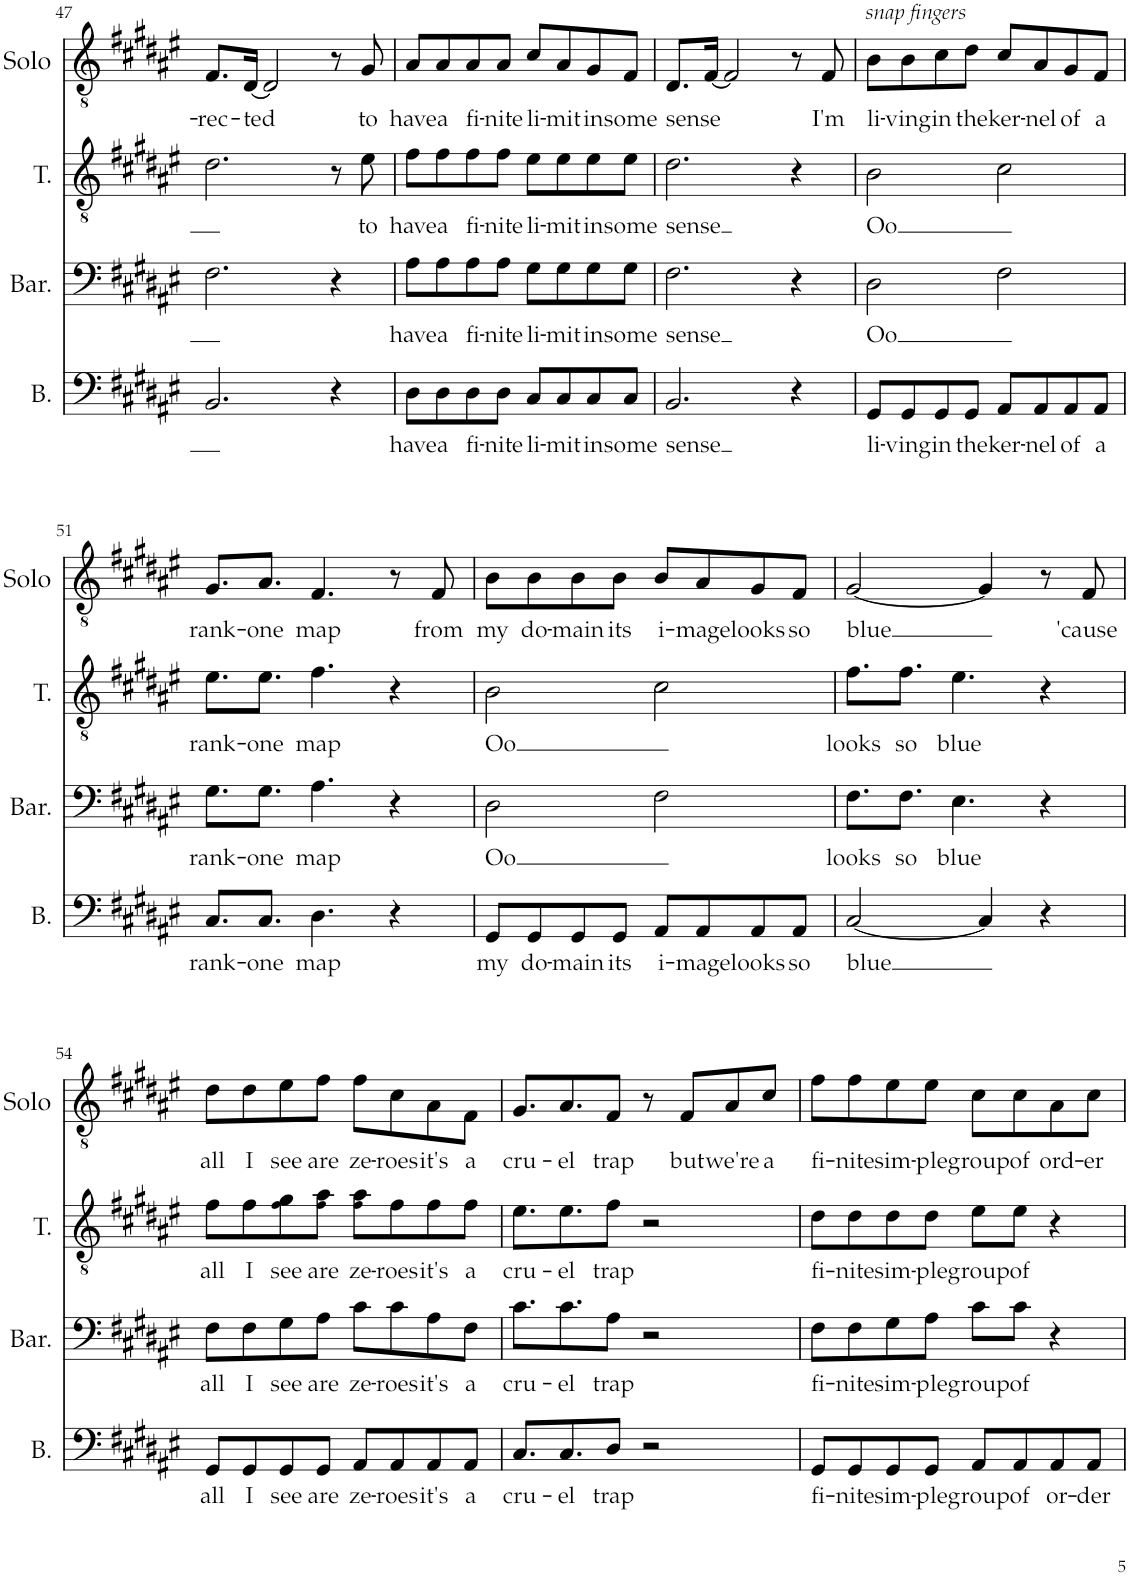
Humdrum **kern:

**kern	**text	**kern	**text	**kern	**text	**kern	**text
*part4	*part4	*part3	*part3	*part2	*part2	*part1	*part1
*staff4	*staff4	*staff3	*staff3	*staff2	*staff2	*staff1	*staff1
*I"Bass	*	*I"Baritone	*	*I"Tenor	*	*I"Tenor (Solo)	*
*I'B.	*	*I'Bar.	*	*I'T.	*	*I'Solo	*
!!LO:PB:g=z
*clefF4	*	*clefF4	*	*clefGv2	*	*clefGv2	*
*k[f#c#g#d#a#e#]	*	*k[f#c#g#d#a#e#]	*	*k[f#c#g#d#a#e#]	*	*k[f#c#g#d#a#e#]	*
*M4/4	*	*M4/4	*	*M4/4	*	*M4/4	*
=47	=47	=47	=47	=47	=47	=47	=47
!	!	!	!	!	!	!	!LO:LY:b
2.BB/	.	2.F#\	.	2.d#\	.	8.F#/L	-rec-
!	!	!	!	!	!	!	!LO:LY:b
.	.	.	.	.	.	[16D#/Jk	-ted
.	.	.	.	.	.	2D#/]	.
4r	.	4r	.	8r	.	8r	.
!	!	!	!	!	!LO:LY:b	!	!LO:LY:b
.	.	.	.	8e#\	to	8G#/	to
=48	=48	=48	=48	=48	=48	=48	=48
!	!LO:LY:b	!	!LO:LY:b	!	!LO:LY:b	!	!LO:LY:b
8D#\L	have	8A#\L	have	8f#\L	have	8A#/L	have
!	!LO:LY:b	!	!LO:LY:b	!	!LO:LY:b	!	!LO:LY:b
8D#\	a	8A#\	a	8f#\	a	8A#/	a
!	!LO:LY:b	!	!LO:LY:b	!	!LO:LY:b	!	!LO:LY:b
8D#\	fi-	8A#\	fi-	8f#\	fi-	8A#/	fi-
!	!LO:LY:b	!	!LO:LY:b	!	!LO:LY:b	!	!LO:LY:b
8D#\J	-nite	8A#\J	-nite	8f#\J	-nite	8A#/J	-nite
!	!LO:LY:b	!	!LO:LY:b	!	!LO:LY:b	!	!LO:LY:b
8C#/L	li-	8G#\L	li-	8e#\L	li-	8c#/L	li-
!	!LO:LY:b	!	!LO:LY:b	!	!LO:LY:b	!	!LO:LY:b
8C#/	-mit	8G#\	-mit	8e#\	-mit	8A#/	-mit
!	!LO:LY:b	!	!LO:LY:b	!	!LO:LY:b	!	!LO:LY:b
8C#/	in	8G#\	in	8e#\	in	8G#/	in
!	!LO:LY:b	!	!LO:LY:b	!	!LO:LY:b	!	!LO:LY:b
8C#/J	some	8G#\J	some	8e#\J	some	8F#/J	some
=49	=49	=49	=49	=49	=49	=49	=49
!	!LO:LY:b	!	!LO:LY:b	!	!LO:LY:b	!	!LO:LY:b
2.BB/	sense	2.F#\	sense	2.d#\	sense	8.D#/L	sense
.	.	.	.	.	.	[16F#/Jk	.
.	.	.	.	.	.	2F#/]	.
4r	.	4r	.	4r	.	8r	.
!	!	!	!	!	!	!	!LO:LY:b
.	.	.	.	.	.	8F#/	I'm
=50	=50	=50	=50	=50	=50	=50	=50
!	!	!	!	!	!	!LO:TX:a:i:t=snap fingers	!
!	!LO:LY:b	!	!LO:LY:b	!	!LO:LY:b	!	!LO:LY:b
8GG#/L	li-	2D#\	Oo	2B\	Oo	8B\L	li-
!	!LO:LY:b	!	!	!	!	!	!LO:LY:b
8GG#/	-ving	.	.	.	.	8B\	-ving
!	!LO:LY:b	!	!	!	!	!	!LO:LY:b
8GG#/	in	.	.	.	.	8c#\	in
!	!LO:LY:b	!	!	!	!	!	!LO:LY:b
8GG#/J	the	.	.	.	.	8d#\J	the
!	!LO:LY:b	!	!	!	!	!	!LO:LY:b
8AA#/L	ker-	2F#\	.	2c#\	.	8c#/L	ker-
!	!LO:LY:b	!	!	!	!	!	!LO:LY:b
8AA#/	-nel	.	.	.	.	8A#/	-nel
!	!LO:LY:b	!	!	!	!	!	!LO:LY:b
8AA#/	of	.	.	.	.	8G#/	of
!	!LO:LY:b	!	!	!	!	!	!LO:LY:b
8AA#/J	a	.	.	.	.	8F#/J	a
!!LO:LB:g=z
=51	=51	=51	=51	=51	=51	=51	=51
!	!LO:LY:b	!	!LO:LY:b	!	!LO:LY:b	!	!LO:LY:b
8.C#/L	rank-	8.G#\L	rank-	8.e#\L	rank-	8.G#/L	rank-
!	!LO:LY:b	!	!LO:LY:b	!	!LO:LY:b	!	!LO:LY:b
8.C#/J	-one	8.G#\J	-one	8.e#\J	-one	8.A#/J	-one
!	!LO:LY:b	!	!LO:LY:b	!	!LO:LY:b	!	!LO:LY:b
4.D#\	map	4.A#\	map	4.f#\	map	4.F#/	map
4r	.	4r	.	4r	.	8r	.
!	!	!	!	!	!	!	!LO:LY:b
.	.	.	.	.	.	8F#/	from
=52	=52	=52	=52	=52	=52	=52	=52
!	!LO:LY:b	!	!LO:LY:b	!	!LO:LY:b	!	!LO:LY:b
8GG#/L	my	2D#\	Oo	2B\	Oo	8B\L	my
!	!LO:LY:b	!	!	!	!	!	!LO:LY:b
8GG#/	do-	.	.	.	.	8B\	do-
!	!LO:LY:b	!	!	!	!	!	!LO:LY:b
8GG#/	-main	.	.	.	.	8B\	-main
!	!LO:LY:b	!	!	!	!	!	!LO:LY:b
8GG#/J	its	.	.	.	.	8B\J	its
!	!LO:LY:b	!	!	!	!	!	!LO:LY:b
8AA#/L	i-	2F#\	.	2c#\	.	8B/L	i-
!	!LO:LY:b	!	!	!	!	!	!LO:LY:b
8AA#/	-mage	.	.	.	.	8A#/	-mage
!	!LO:LY:b	!	!	!	!	!	!LO:LY:b
8AA#/	looks	.	.	.	.	8G#/	looks
!	!LO:LY:b	!	!	!	!	!	!LO:LY:b
8AA#/J	so	.	.	.	.	8F#/J	so
=53	=53	=53	=53	=53	=53	=53	=53
!	!LO:LY:b	!	!LO:LY:b	!	!LO:LY:b	!	!LO:LY:b
[2C#/	blue	8.F#\L	looks	8.f#\L	looks	[2G#/	blue
!	!	!	!LO:LY:b	!	!LO:LY:b	!	!
.	.	8.F#\J	so	8.f#\J	so	.	.
!	!	!	!LO:LY:b	!	!LO:LY:b	!	!
.	.	4.E#\	blue	4.e#\	blue	.	.
4C#/]	.	.	.	.	.	4G#/]	.
4r	.	4r	.	4r	.	8r	.
!	!	!	!	!	!	!	!LO:LY:b
.	.	.	.	.	.	8F#/	'cause
!!LO:LB:g=z
=54	=54	=54	=54	=54	=54	=54	=54
!	!LO:LY:b	!	!LO:LY:b	!	!LO:LY:b	!	!LO:LY:b
8GG#/L	all	8F#\L	all	8f#\L	all	8d#\L	all
!	!LO:LY:b	!	!LO:LY:b	!	!LO:LY:b	!	!LO:LY:b
8GG#/	I	8F#\	I	8f#\	I	8d#\	I
!	!LO:LY:b	!	!LO:LY:b	!	!LO:LY:b	!	!LO:LY:b
8GG#/	see	8G#\	see	8f#\ 8g#\	see	8e#\	see
!	!LO:LY:b	!	!LO:LY:b	!	!LO:LY:b	!	!LO:LY:b
8GG#/J	are	8A#\J	are	8f#\ 8a#\J	are	8f#\J	are
!	!LO:LY:b	!	!LO:LY:b	!	!LO:LY:b	!	!LO:LY:b
8AA#/L	ze-	8c#\L	ze-	8f#\ 8a#\L	ze-	8f#\L	ze-
!	!LO:LY:b	!	!LO:LY:b	!	!LO:LY:b	!	!LO:LY:b
8AA#/	-roes	8c#\	-roes	8f#\	-roes	8c#\	-roes
!	!LO:LY:b	!	!LO:LY:b	!	!LO:LY:b	!	!LO:LY:b
8AA#/	it's	8A#\	it's	8f#\	it's	8A#\	it's
!	!LO:LY:b	!	!LO:LY:b	!	!LO:LY:b	!	!LO:LY:b
8AA#/J	a	8F#\J	a	8f#\J	a	8F#\J	a
=55	=55	=55	=55	=55	=55	=55	=55
!	!LO:LY:b	!	!LO:LY:b	!	!LO:LY:b	!	!LO:LY:b
8.C#/L	cru-	8.c#\L	cru-	8.e#\L	cru-	8.G#/L	cru-
!	!LO:LY:b	!	!LO:LY:b	!	!LO:LY:b	!	!LO:LY:b
8.C#/	-el	8.c#\	-el	8.e#\	-el	8.A#/	-el
!	!LO:LY:b	!	!LO:LY:b	!	!LO:LY:b	!	!LO:LY:b
8D#/J	trap	8A#\J	trap	8f#\J	trap	8F#/J	trap
2r	.	2r	.	2r	.	8r	.
!	!	!	!	!	!	!	!LO:LY:b
.	.	.	.	.	.	8F#/L	but
!	!	!	!	!	!	!	!LO:LY:b
.	.	.	.	.	.	8A#/	we're
!	!	!	!	!	!	!	!LO:LY:b
.	.	.	.	.	.	8c#/J	a
=56	=56	=56	=56	=56	=56	=56	=56
!	!LO:LY:b	!	!LO:LY:b	!	!LO:LY:b	!	!LO:LY:b
8GG#/L	fi-	8F#\L	fi-	8d#\L	fi-	8f#\L	fi-
!	!LO:LY:b	!	!LO:LY:b	!	!LO:LY:b	!	!LO:LY:b
8GG#/	-nite	8F#\	-nite	8d#\	-nite	8f#\	-nite
!	!LO:LY:b	!	!LO:LY:b	!	!LO:LY:b	!	!LO:LY:b
8GG#/	sim-	8G#\	sim-	8d#\	sim-	8e#\	sim-
!	!LO:LY:b	!	!LO:LY:b	!	!LO:LY:b	!	!LO:LY:b
8GG#/J	-ple	8A#\J	-ple	8d#\J	-ple	8e#\J	-ple
!	!LO:LY:b	!	!LO:LY:b	!	!LO:LY:b	!	!LO:LY:b
8AA#/L	group	8c#\L	group	8e#\L	group	8c#\L	group
!	!LO:LY:b	!	!LO:LY:b	!	!LO:LY:b	!	!LO:LY:b
8AA#/	of	8c#\J	of	8e#\J	of	8c#\	of
!	!LO:LY:b	!	!	!	!	!	!LO:LY:b
8AA#/	or-	4r	.	4r	.	8A#\	ord-
!	!LO:LY:b	!	!	!	!	!	!LO:LY:b
8AA#/J	-der	.	.	.	.	8c#\J	-er
=	=	=	=	=	=	=	=
*-	*-	*-	*-	*-	*-	*-	*-
